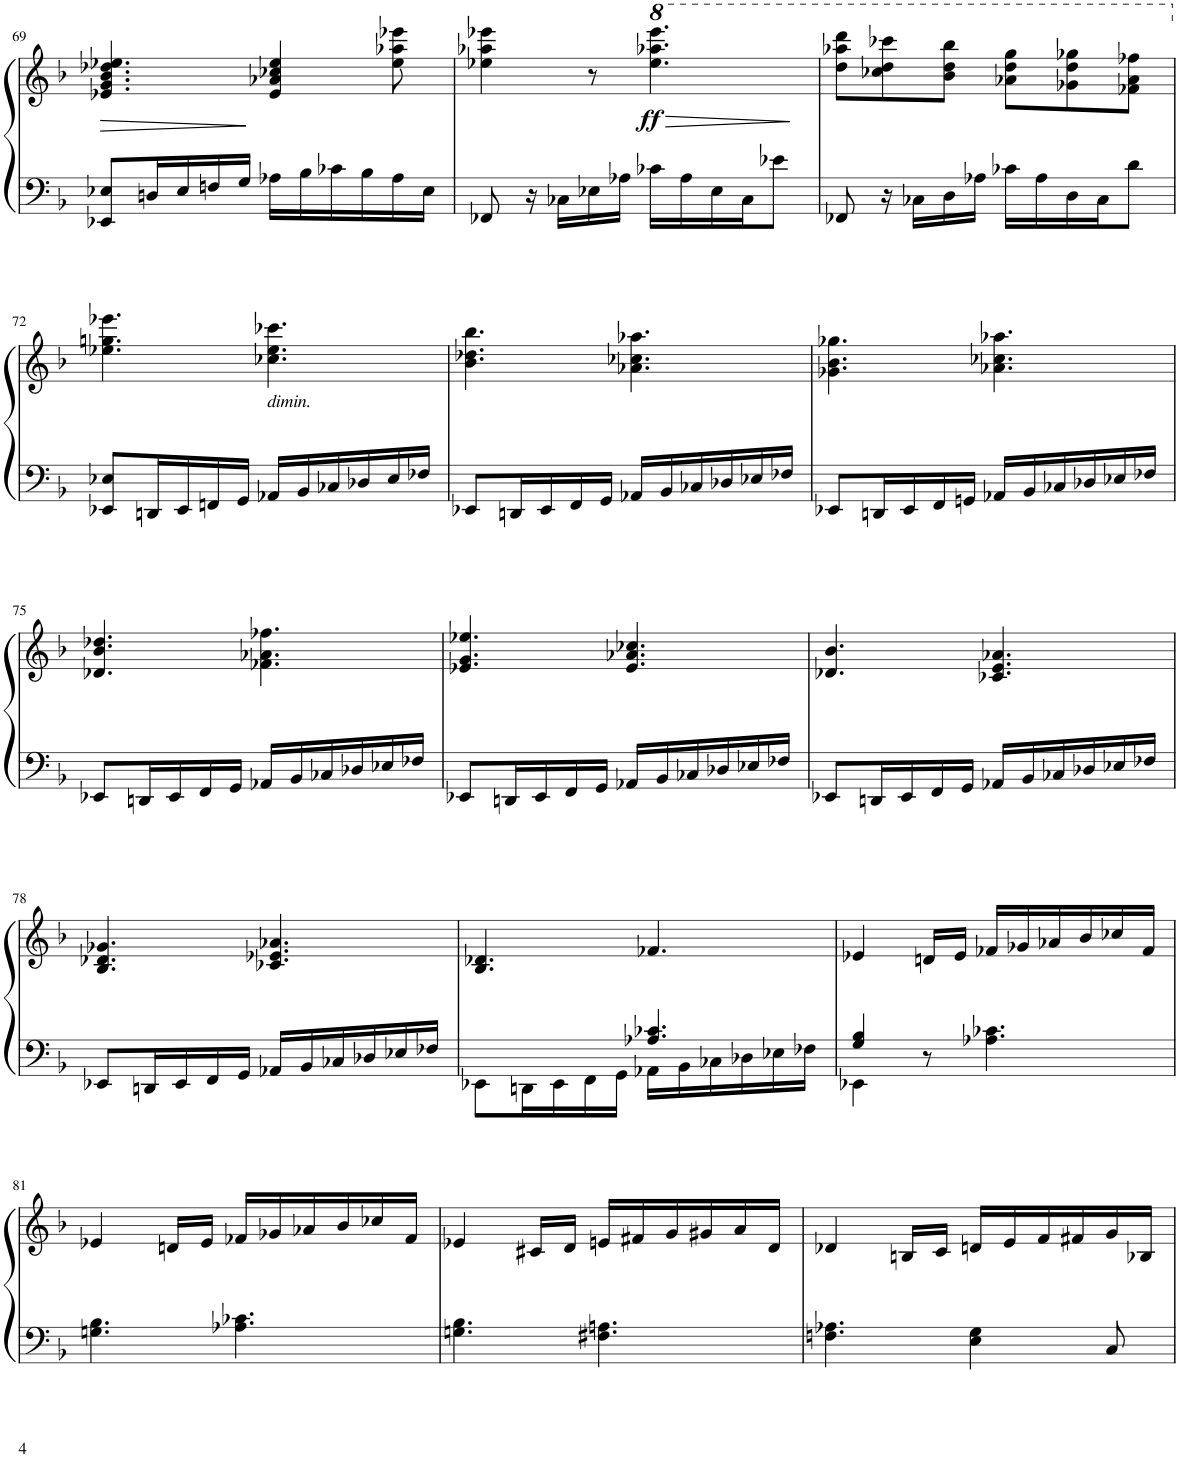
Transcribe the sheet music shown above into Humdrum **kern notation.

**kern	**kern	**dynam
*part1	*part1	*part1
*staff2	*staff1	*staff1/2
*I"Piano	*	*
*I'Pno.	*	*
!!LO:PB:g=z
*clefF4	*clefG2	*
*k[b-]	*k[b-]	*
*M6/8	*M6/8	*
=69	=69	=69
!	!	!LO:HP:b
8EE-X/ 8E-X/L	4.e-X/ 4.g/ 4.b-/ 4.dd-X/ 4.ee-X/	>
16Dn/L	.	.
16E-/	.	.
16Fn/	.	.
16G/JJ	.	.
16A-X\LL	4e-/ 4a-X/ 4cc-X/ 4ee-/	.
16B-\	.	.
16c-X\	.	.
16B-\	.	.
16A-\	8ee-\ 8aa-X\ 8eee-X\	.
16E-\JJ	.	.
=70	=70	=70
8FF-X/	4ee-X\ 4aa-X\ 4eee-X\	.
16r	.	.
16C-X\LL	.	.
16E-X\	8r	.
16A-X\JJ	.	.
*	*8va	*
!	!	!LO:DY:b
16c-X\LL	4.eee-\ 4.aaa-X\ 4.eeee-\	ff
16A-\	.	.
16E-\	.	.
16C-\J	.	.
8e-X\J	.	.
.	.	]
=71	=71	=71
8FF-X/	8ddd\ 8aaa-X\ 8dddd\L	.
16r	8ccc-X\ 8ddd\ 8cccc-X\	.
16C-X\LL	.	.
16D\	8bb-\ 8ddd\ 8bbb-\J	.
16A-X\JJ	.	.
16c-X\LL	8aa-X\ 8ddd\ 8ggg\L	.
16A-\	.	.
16D\	8gg-X\ 8ddd\ 8ggg-X\	.
16C-\J	.	.
8d\J	8ff-X\ 8aa-\ 8fff-X\J	.
!!LO:LB:g=z
=72	=72	=72
*	*X8va	*
8EE-X/ 8E-X/L	4.ee-X\ 4.ggn\ 4.eee-X\	.
16DDn/L	.	.
16EE-/	.	.
16FFn/	.	.
16GG/JJ	.	.
!LO:TX:a:i:t=dimin.	!	!
16AA-X/LL	4.cc-X\ 4.ee-\ 4.ccc-X\	.
16BB-/	.	.
16C-X/	.	.
16D-X/	.	.
16E-/	.	.
16F-X/JJ	.	.
=73	=73	=73
8EE-X/L	4.b-\ 4.dd-X\ 4.bb-\	.
16DDn/L	.	.
16EE-/	.	.
16FF/	.	.
16GG/JJ	.	.
16AA-X/LL	4.a-X\ 4.cc-X\ 4.aa-X\	.
16BB-/	.	.
16C-X/	.	.
16D-X/	.	.
16E-X/	.	.
16F-X/JJ	.	.
=74	=74	=74
8EE-X/L	4.g-X\ 4.b-\ 4.gg-X\	.
16DDn/L	.	.
16EE-/	.	.
16FF/	.	.
16GGn/JJ	.	.
16AA-X/LL	4.a-X\ 4.cc-X\ 4.aa-X\	.
16BB-/	.	.
16C-X/	.	.
16D-X/	.	.
16E-X/	.	.
16F-X/JJ	.	.
!!LO:LB:g=z
=75	=75	=75
8EE-X/L	4.d-X/ 4.b-/ 4.dd-X/	.
16DDn/L	.	.
16EE-/	.	.
16FF/	.	.
16GG/JJ	.	.
16AA-X/LL	4.f-X\ 4.a-X\ 4.ff-X\	.
16BB-/	.	.
16C-X/	.	.
16D-X/	.	.
16E-X/	.	.
16F-X/JJ	.	.
=76	=76	=76
8EE-X/L	4.e-X/ 4.g/ 4.ee-X/	.
16DDn/L	.	.
16EE-/	.	.
16FF/	.	.
16GG/JJ	.	.
16AA-X/LL	4.e-/ 4.a-X/ 4.cc-X/	.
16BB-/	.	.
16C-X/	.	.
16D-X/	.	.
16E-X/	.	.
16F-X/JJ	.	.
=77	=77	=77
8EE-X/L	4.d-X/ 4.b-/	.
16DDn/L	.	.
16EE-/	.	.
16FF/	.	.
16GG/JJ	.	.
16AA-X/LL	4.c-X/ 4.e/ 4.a-X/	.
16BB-/	.	.
16C-X/	.	.
16D-X/	.	.
16E-X/	.	.
16F-X/JJ	.	.
!!LO:LB:g=z
=78	=78	=78
8EE-X/L	4.B-/ 4.d-X/ 4.g-X/	.
16DDn/L	.	.
16EE-/	.	.
16FF/	.	.
16GG/JJ	.	.
16AA-X/LL	4.c-X/ 4.e-X/ 4.a-X/	.
16BB-/	.	.
16C-X/	.	.
16D-X/	.	.
16E-X/	.	.
16F-X/JJ	.	.
=79	=79	=79
*^	*	*
4.ryy	8EE-X\L	4.B-/ 4.d-X/	.
.	16DDn\L	.	.
.	16EE-\	.	.
.	16FF\	.	.
.	16GG\JJ	.	.
4.A-X/ 4.c-X/	16AA-X\LL	4.f-X/	.
.	16BB-\	.	.
.	16C-X\	.	.
.	16D-X\	.	.
.	16E-X\	.	.
.	16F-X\JJ	.	.
=80	=80	=80	=80
4G/ 4B-/	4EE-X\	4e-X/	.
8r	2ryy	16dn/LL	.
.	.	16e-/JJ	.
4.A-X\ 4.c-X\	.	16f-X/LL	.
.	.	16g-X/	.
.	.	16a-X/	.
.	.	16b-/	.
.	.	16cc-X/	.
.	.	16f-/JJ	.
*v	*v	*	*
!!LO:LB:g=z
=81	=81	=81
4.Gn\ 4.B-\	4e-X/	.
.	16dn/LL	.
.	16e-/JJ	.
4.A-X\ 4.c-X\	16f-X/LL	.
.	16g-X/	.
.	16a-X/	.
.	16b-/	.
.	16cc-X/	.
.	16f-/JJ	.
=82	=82	=82
4.Gn\ 4.B-\	4e-X/	.
.	16c#X/LL	.
.	16d/JJ	.
4.F#X\ 4.An\	16en/LL	.
.	16f#X/	.
.	16g/	.
.	16g#X/	.
.	16a/	.
.	16d/JJ	.
=83	=83	=83
4.Fn\ 4.A-X\	4d-X/	.
.	16Bn/LL	.
.	16c/JJ	.
4E\ 4G\	16dn/LL	.
.	16e/	.
.	16f/	.
.	16f#X/	.
8C/	16g/	.
.	16B-X/JJ	.
=	=	=
*-	*-	*-
